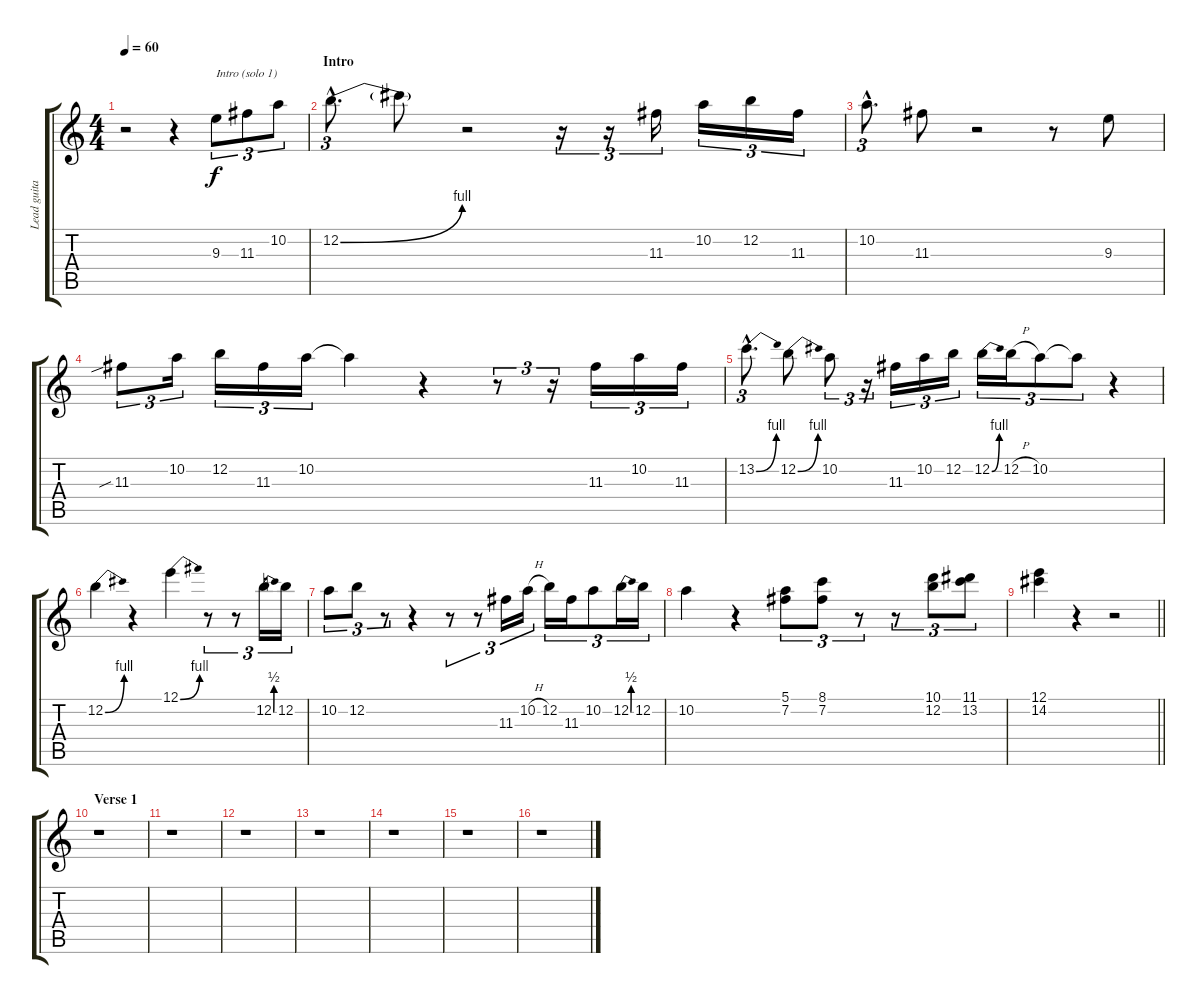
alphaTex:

\track ("Lead guitar" "Lead guita") {instrument electricguitarclean}
\staff {score tabs}
\tuning (E4 B3 G3 D3 A2 E2) {hide}
\ts (4 4)
\tempo 60
\clef g2
\ks c
r.2{dy f instrument electricguitarclean} r.4 9.3.8{tu (3 2) txt "Intro (solo 1)"} 11.3.8{tu (3 2)} 10.2.8{tu (3 2)} |
\section ("" "Intro")
12.2{be (bend 0 0 60 4) hac}.8{d tu (3 2)} 12.2{t}.8 r.2 r.16{tu (3 2)} r.16{tu (3 2)} 11.3.16{tu (3 2)} 10.2.16{tu (3 2)} 12.2.16{tu (3 2)} 11.3.16{tu (3 2)} |
10.2{hac}.8{d tu (3 2)} 11.3.8 r.2 r.8 9.3.8 |
11.3{sib}.8{tu (3 2)} 10.2.16{tu (3 2)} 12.2.16{tu (3 2)} 11.3.16{tu (3 2)} 10.2.16{tu (3 2)} 10.2{t}.4 r.4 r.8{tu (3 2)} r.16{tu (3 2)} 11.3.16{tu (3 2)} 10.2.16{tu (3 2)} 11.3.16{tu (3 2)} |
13.2{be (bend 0 0 60 4) hac}.8{d tu (3 2)} 12.2{be (bend 0 0 60 4)}.8 10.2.8{tu (3 2)} r.16{tu (3 2)} 11.3.16{tu (3 2)} 10.2.16{tu (3 2)} 12.2.16{tu (3 2)} 12.2{be (bend 0 0 60 4)}.16{tu (3 2)} 12.2{h}.16{tu (3 2)} 10.2.8{tu (3 2)} 10.2{t}.8{tu (3 2)} r.4 |
12.2{be (bend 0 0 60 4)}.4 r.4 12.1{be (bend 0 0 60 4)}.4 r.8{tu (3 2)} r.8{tu (3 2)} 12.2{be (bend 0 0 60 2)}.16{tu (3 2)} 12.2.16{tu (3 2)} |
10.2.8{tu (3 2)} 12.2.8{tu (3 2)} r.8{tu (3 2)} r.4 r.8{tu (3 2)} r.8{tu (3 2)} 11.3.16{tu (3 2)} 10.2{h}.16{tu (3 2)} 12.2.16{tu (3 2)} 11.3.16{tu (3 2)} 10.2.8{tu (3 2)} 12.2{be (bend 0 0 60 2)}.16{tu (3 2)} 12.2.16{tu (3 2)} |
10.2.4 r.4 (5.1 7.2).8{tu (3 2)} (8.1 7.2).8{tu (3 2)} r.8{tu (3 2)} r.8{tu (3 2)} (10.1 12.2).8{tu (3 2)} (11.1 13.2).8{tu (3 2)} |
\barLineRight lightlight
(12.1 14.2).4 r.4 r.2 |
\section ("" "Verse 1")
r.1 |
r.1 |
r.1 |
r.1 |
r.1 |
r.1 |
r.1
